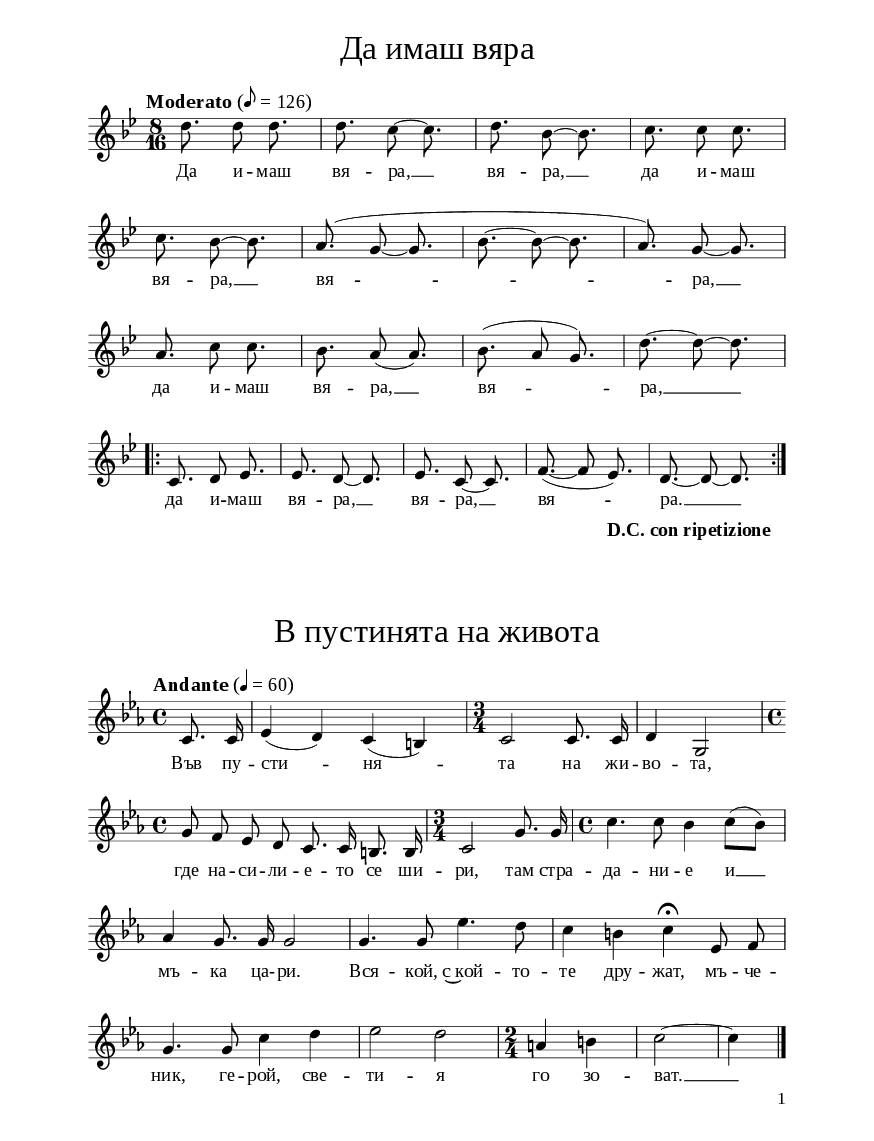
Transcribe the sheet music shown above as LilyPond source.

\version "2.24.4"

% include paper part and global functions
\include "include/globals.ily"

\bookpart {
  \label #'ref110_1
  \tocItem \markup "Да имаш вяра"
  \include "include/bookpart-paper.ily"
  \score {
    \include "include/score-layout.ily"


    \new Voice \relative c' {
      \clef treble
      \key g \minor
      \time 8/16
      \tempoFunc "Moderato" 8 "126"
      \autoBeamOff

      d'8. d8 d8. | % 2
      d8. c8 ~ c8. | % 3
      d8. bes8 ~ bes8. | % 4
      c8. c8 c8. \break | % 5
      c8. bes8 ~ bes8. | % 6
      a8. ( g8 ~ g8. | % 7
      bes8. ~ bes8 ~ bes8. | % 8
      a8. ) g8 ~ g8. \break | % 9
      a8. c8 c8. |
      bes8. a8 ( a8. ) | % 11
      bes8. ( a8 g8. ) | % 12
      d'8. ~ d8 ~ d8. \break | % 13
      \bar ".|:-|"
      c,8. d8 es8. | % 14
      es8. d8 ~ d8. | % 15
      es8. c8 ~ c8. | % 16
      f8. ( ~ f8 es8. ) | % 17
      d8. ~ d8 ~ d8.
      \bar ":|."

    }

    \addlyrics {
      Да и -- маш
      вя -- ра, __ вя -- ра, __ да и -- маш вя -- ра, __ вя --
      ра, __ да и -- маш вя -- ра, __ вя -- ра, __ да и --
      маш вя -- ра, __ вя -- ра, __ вя -- ра. __}

      \header {
        title = \titleFunc #'ref_desc_8 "Да имаш вяра" "Da imaš vjara"
      }

      \midi{}

    } % score

    \markup \dcr-one "D.C. con ripetizione" #2.1

    \markup \vspace #3

    \label #'ref110_2
    \tocItem \markup "В пустинята на живота"
    \include "include/bookpart-paper.ily"
    \score {
      
 \include "include/score-layout.ily"

      \new Voice \relative c' {

        \clef treble
        \key c \minor
        \time 4/4
        \tempoFunc "Andante" 4 "60"
        \autoBeamOff

        \partial 4

        c8.  c16 | % 2
        es4 (  d4 )  c4 (  b4 ) | % 3
        \time 3/4  | % 3
        c2  c8.  c16 | % 4
        d4  g,2 \break | % 5
        \time 4/4  | % 5
        g'8  f8  es8  d8  c8.
        c16  b8.  b16 | % 6
        \time 3/4  | % 6
        c2  g'8.  g16 | % 7
        \time 4/4  | % 7
        c4.  c8  bes4  c8 ( [
        bes8 ) ] \break | % 8
        as4  g8.  g16  g2 | % 9
        g4.  g8  es'4.  d8 |
        c4  b4  c4 ^\fermata  es,8
        f8 \break | % 11
        g4.  g8  c4  d4 | % 12
        es2  d2 | % 13
        \time 2/4  | % 13
        a4  b4 | % 14
        c2 ~ | % 15
        c4 \bar "|."
      }

      \addlyrics {
        Във пу -- сти -- ня -- та на
        жи -- во -- та, где на -- си -- ли --
        е -- то се ши -- ри, там стра --
        да -- ни -- е и __ мъ -- ка "ца-" --
        ри. Вся -- кой, с~кой -- то -- те
        дру -- жат, мъ -- че -- ник, ге --
        рой, све -- ти -- я го зо -- ват. __}

        \header {
          title = \titleFunc #'ref_desc_6 "В пустинята на живота" "V pustinjata na života"
        }

        \midi{}

      } % score




    } % bookpart
